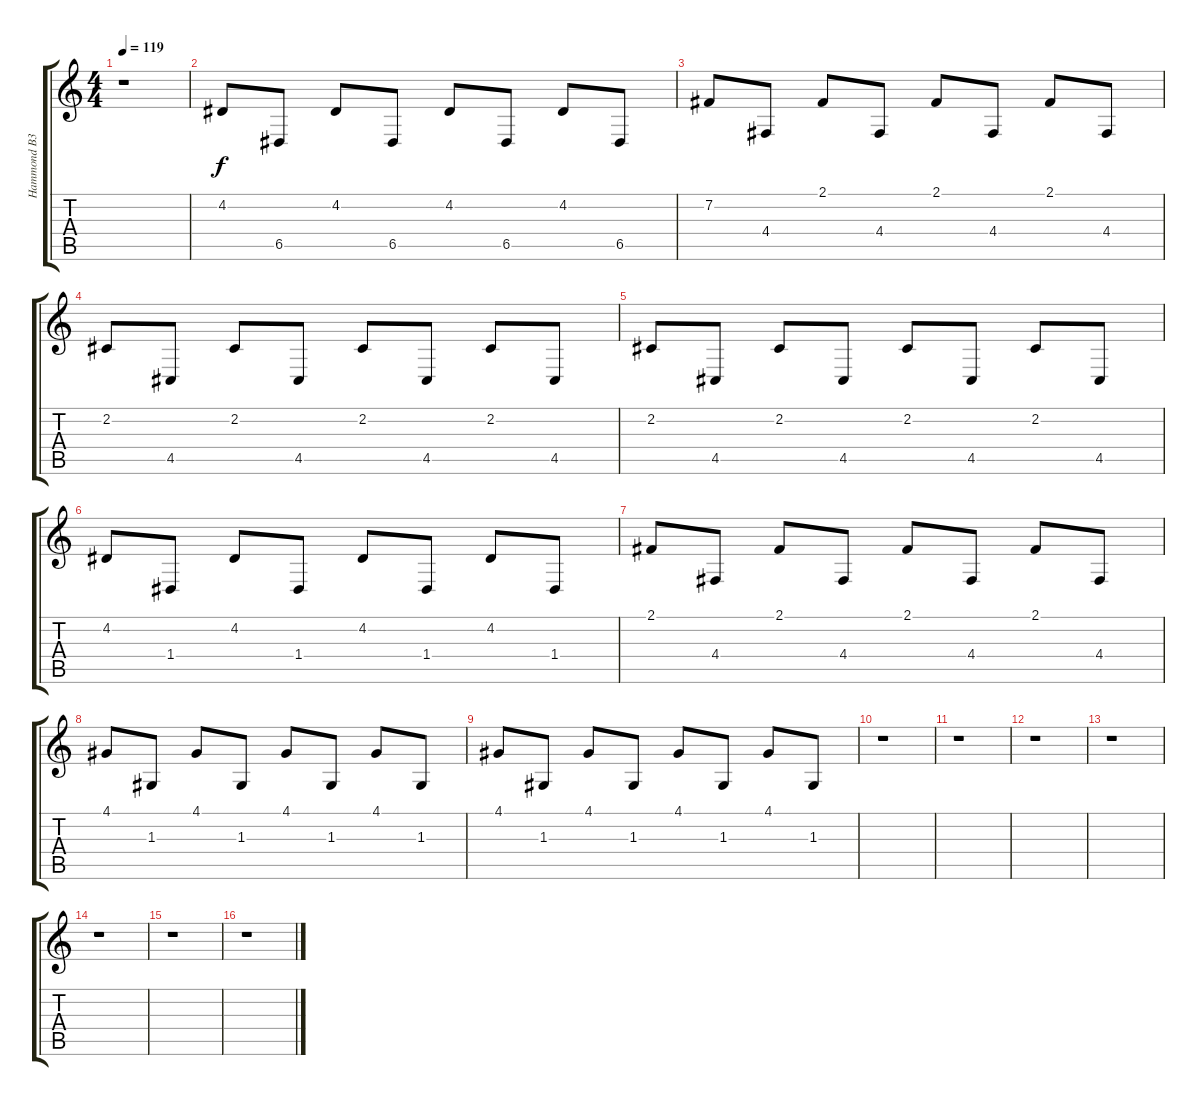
\track ("Hammond B3" "Hammond B3") {instrument pad3polysynth}
\staff {score tabs}
\tuning (E4 B3 G3 D3 A2 E2) {hide}
\ts (4 4)
\tempo 119
\clef g2
\ks c
r.1{dy f} |
4.2.8 6.5.8 4.2.8 6.5.8 4.2.8 6.5.8 4.2.8 6.5.8 |
7.2.8 4.4.8 2.1.8 4.4.8 2.1.8 4.4.8 2.1.8 4.4.8 |
2.2.8 4.5.8 2.2.8 4.5.8 2.2.8 4.5.8 2.2.8 4.5.8 |
2.2.8 4.5.8 2.2.8 4.5.8 2.2.8 4.5.8 2.2.8 4.5.8 |
4.2.8 1.4.8 4.2.8 1.4.8 4.2.8 1.4.8 4.2.8 1.4.8 |
2.1.8 4.4.8 2.1.8 4.4.8 2.1.8 4.4.8 2.1.8 4.4.8 |
4.1.8 1.3.8 4.1.8 1.3.8 4.1.8 1.3.8 4.1.8 1.3.8 |
4.1.8 1.3.8 4.1.8 1.3.8 4.1.8 1.3.8 4.1.8 1.3.8 |
r.1 |
r.1 |
r.1 |
r.1 |
r.1 |
r.1 |
r.1
